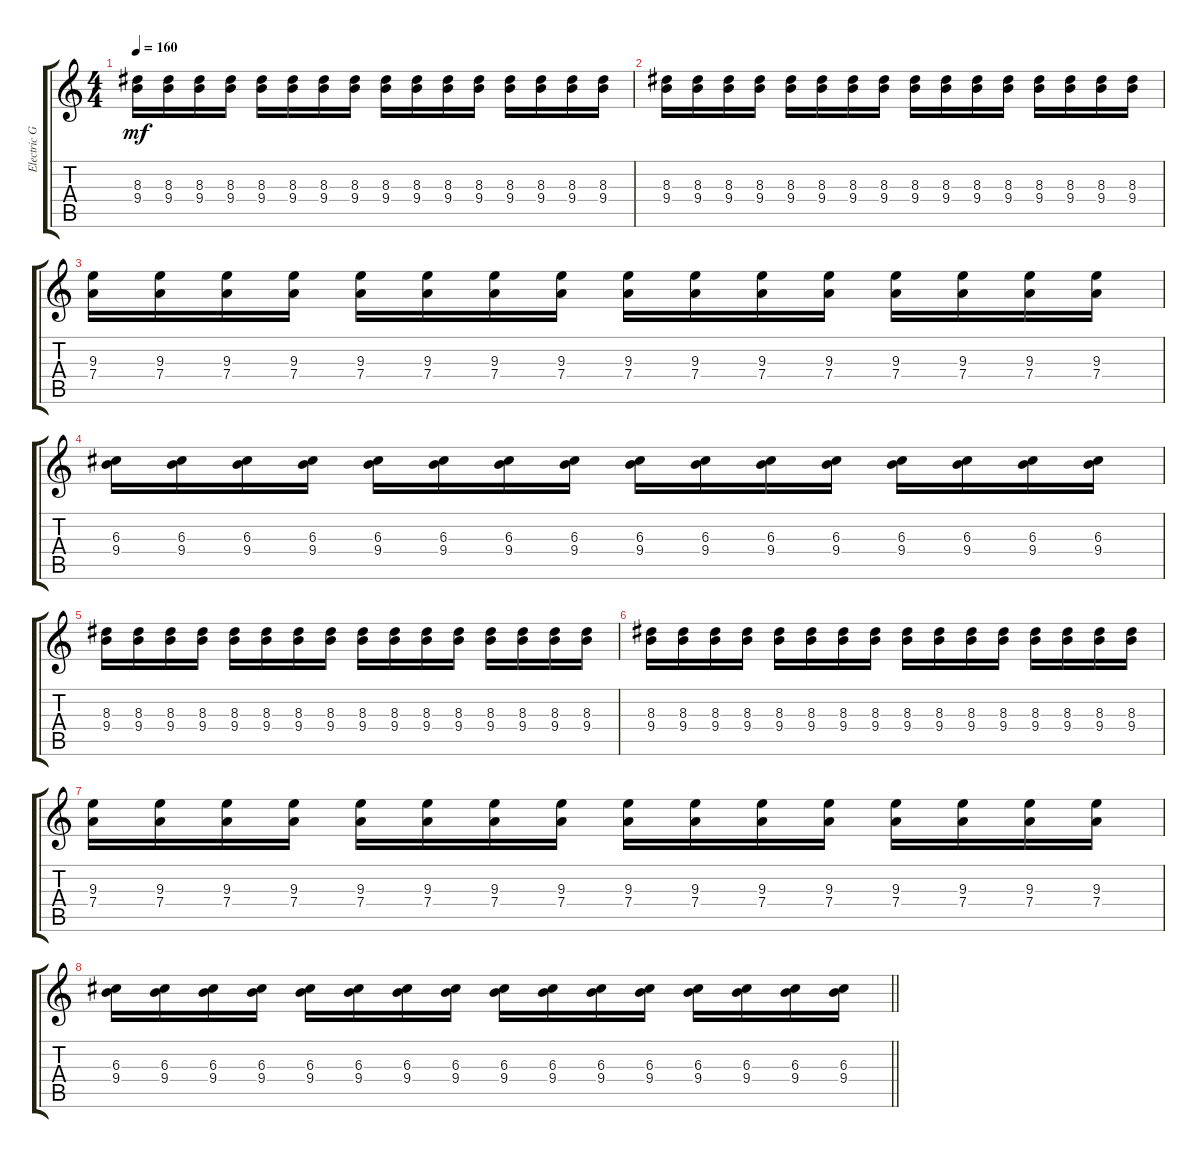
\track ("Electric Guitar" "Electric G") {instrument distortionguitar}
\staff {score tabs}
\tuning (E4 B3 G3 D3 A2 E2) {hide}
\ts (4 4)
\tempo 160
\clef g2
\ks c
(8.3 9.4).16{dy mf} (8.3 9.4).16 (8.3 9.4).16 (8.3 9.4).16 (8.3 9.4).16 (8.3 9.4).16 (8.3 9.4).16 (8.3 9.4).16 (8.3 9.4).16 (8.3 9.4).16 (8.3 9.4).16 (8.3 9.4).16 (8.3 9.4).16 (8.3 9.4).16 (8.3 9.4).16 (8.3 9.4).16 |
(8.3 9.4).16 (8.3 9.4).16 (8.3 9.4).16 (8.3 9.4).16 (8.3 9.4).16 (8.3 9.4).16 (8.3 9.4).16 (8.3 9.4).16 (8.3 9.4).16 (8.3 9.4).16 (8.3 9.4).16 (8.3 9.4).16 (8.3 9.4).16 (8.3 9.4).16 (8.3 9.4).16 (8.3 9.4).16 |
(9.3 7.4).16 (9.3 7.4).16 (9.3 7.4).16 (9.3 7.4).16 (9.3 7.4).16 (9.3 7.4).16 (9.3 7.4).16 (9.3 7.4).16 (9.3 7.4).16 (9.3 7.4).16 (9.3 7.4).16 (9.3 7.4).16 (9.3 7.4).16 (9.3 7.4).16 (9.3 7.4).16 (9.3 7.4).16 |
(6.3 9.4).16 (6.3 9.4).16 (6.3 9.4).16 (6.3 9.4).16 (6.3 9.4).16 (6.3 9.4).16 (6.3 9.4).16 (6.3 9.4).16 (6.3 9.4).16 (6.3 9.4).16 (6.3 9.4).16 (6.3 9.4).16 (6.3 9.4).16 (6.3 9.4).16 (6.3 9.4).16 (6.3 9.4).16 |
(8.3 9.4).16 (8.3 9.4).16 (8.3 9.4).16 (8.3 9.4).16 (8.3 9.4).16 (8.3 9.4).16 (8.3 9.4).16 (8.3 9.4).16 (8.3 9.4).16 (8.3 9.4).16 (8.3 9.4).16 (8.3 9.4).16 (8.3 9.4).16 (8.3 9.4).16 (8.3 9.4).16 (8.3 9.4).16 |
(8.3 9.4).16 (8.3 9.4).16 (8.3 9.4).16 (8.3 9.4).16 (8.3 9.4).16 (8.3 9.4).16 (8.3 9.4).16 (8.3 9.4).16 (8.3 9.4).16 (8.3 9.4).16 (8.3 9.4).16 (8.3 9.4).16 (8.3 9.4).16 (8.3 9.4).16 (8.3 9.4).16 (8.3 9.4).16 |
(9.3 7.4).16 (9.3 7.4).16 (9.3 7.4).16 (9.3 7.4).16 (9.3 7.4).16 (9.3 7.4).16 (9.3 7.4).16 (9.3 7.4).16 (9.3 7.4).16 (9.3 7.4).16 (9.3 7.4).16 (9.3 7.4).16 (9.3 7.4).16 (9.3 7.4).16 (9.3 7.4).16 (9.3 7.4).16 |
\barLineRight lightlight
(6.3 9.4).16 (6.3 9.4).16 (6.3 9.4).16 (6.3 9.4).16 (6.3 9.4).16 (6.3 9.4).16 (6.3 9.4).16 (6.3 9.4).16 (6.3 9.4).16 (6.3 9.4).16 (6.3 9.4).16 (6.3 9.4).16 (6.3 9.4).16 (6.3 9.4).16 (6.3 9.4).16 (6.3 9.4).16
